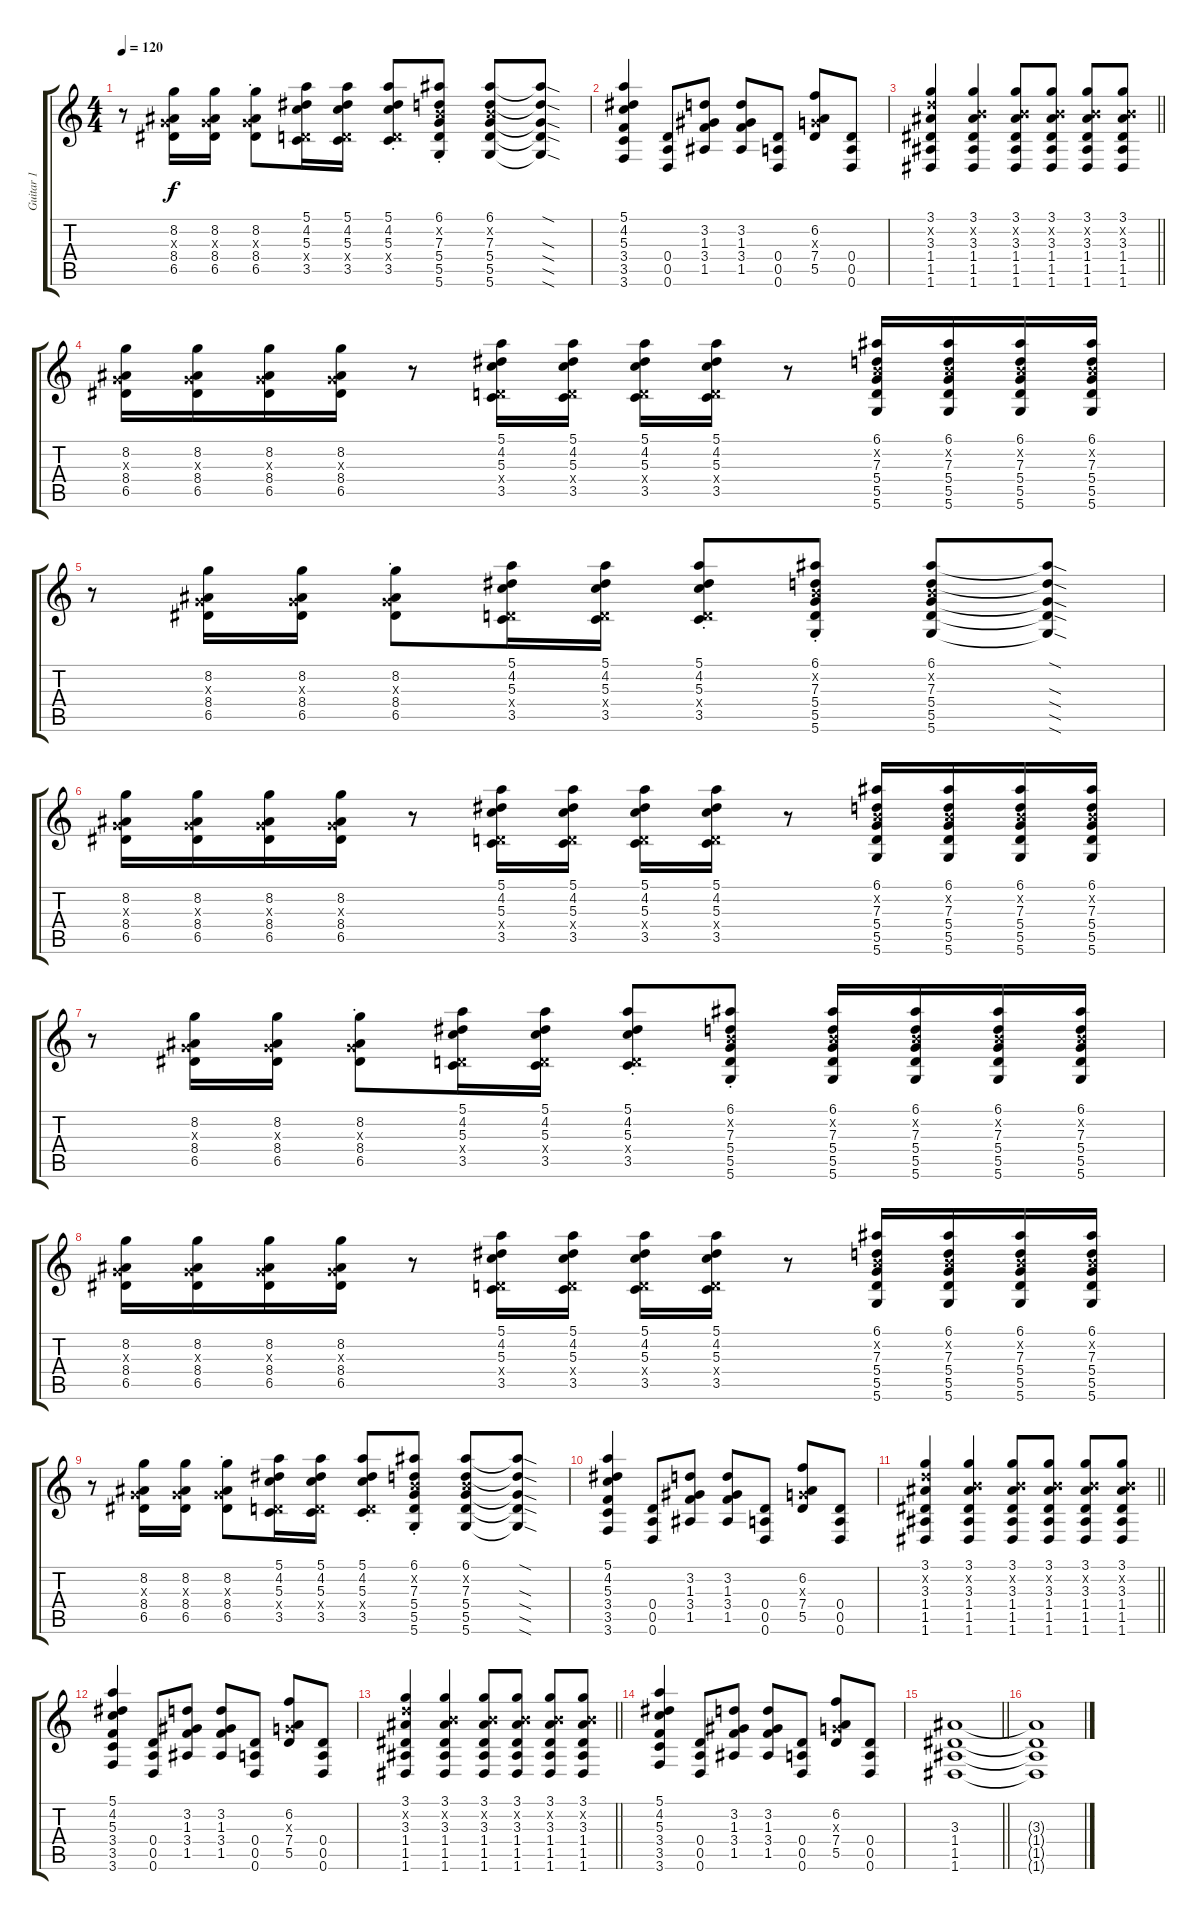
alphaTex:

\track ("Guitar 1" "Guitar 1") {instrument overdrivenguitar}
\staff {score tabs}
\tuning (E4 B3 G3 D3 A2 D2) {hide}
\ts (4 4)
\tempo 120
\clef g2
\ks c
r.8{dy f} (8.2 0.3{x} 8.4 6.5).16 (8.2 0.3{x} 8.4 6.5).16 (8.2{st} 0.3{x} 8.4{st} 6.5{st}).8 (5.1 4.2 5.3 0.4{x} 3.5).16 (5.1 4.2 5.3 0.4{x} 3.5).16 (5.1{st} 4.2{st} 5.3{st} 0.4{x} 3.5{st}).8 (6.1{st} 0.2{x} 7.3{st} 5.4{st} 5.5{st} 5.6{st}).8 (6.1 0.2{x} 7.3 5.4 5.5 5.6).8 (6.1{sod t} 7.3{sod t} 5.4{sod t} 5.5{sod t} 5.6{sod t}).8 |
(5.1 4.2 5.3 3.4 3.5 3.6).4 (0.4 0.5 0.6).8 (3.2 1.3 3.4 1.5).8 (3.2 1.3 3.4 1.5).8 (0.4 0.5 0.6).8 (6.2 0.3{x} 7.4 5.5).8 (0.4 0.5 0.6).8 |
\barLineRight lightlight
(3.1 3.2{x} 3.3 1.4 1.5 1.6).4 (3.1 0.2{x} 3.3 1.4 1.5 1.6).4 (3.1 0.2{x} 3.3 1.4 1.5 1.6).8 (3.1 0.2{x} 3.3 1.4 1.5 1.6).8 (3.1 0.2{x} 3.3 1.4 1.5 1.6).8 (3.1 0.2{x} 3.3 1.4 1.5 1.6).8 |
(8.2 0.3{x} 8.4 6.5).16 (8.2 0.3{x} 8.4 6.5).16 (8.2 0.3{x} 8.4 6.5).16 (8.2 0.3{x} 8.4 6.5).16 r.8 (5.1 4.2 5.3 0.4{x} 3.5).16 (5.1 4.2 5.3 0.4{x} 3.5).16 (5.1 4.2 5.3 0.4{x} 3.5).16 (5.1 4.2 5.3 0.4{x} 3.5).16 r.8 (6.1 0.2{x} 7.3 5.4 5.5 5.6).16 (6.1 0.2{x} 7.3 5.4 5.5 5.6).16 (6.1 0.2{x} 7.3 5.4 5.5 5.6).16 (6.1 0.2{x} 7.3 5.4 5.5 5.6).16 |
r.8 (8.2 0.3{x} 8.4 6.5).16 (8.2 0.3{x} 8.4 6.5).16 (8.2{st} 0.3{x} 8.4{st} 6.5{st}).8 (5.1 4.2 5.3 0.4{x} 3.5).16 (5.1 4.2 5.3 0.4{x} 3.5).16 (5.1{st} 4.2{st} 5.3{st} 0.4{x} 3.5{st}).8 (6.1{st} 0.2{x} 7.3{st} 5.4{st} 5.5{st} 5.6{st}).8 (6.1 0.2{x} 7.3 5.4 5.5 5.6).8 (6.1{sod t} 7.3{sod t} 5.4{sod t} 5.5{sod t} 5.6{sod t}).8 |
(8.2 0.3{x} 8.4 6.5).16 (8.2 0.3{x} 8.4 6.5).16 (8.2 0.3{x} 8.4 6.5).16 (8.2 0.3{x} 8.4 6.5).16 r.8 (5.1 4.2 5.3 0.4{x} 3.5).16 (5.1 4.2 5.3 0.4{x} 3.5).16 (5.1 4.2 5.3 0.4{x} 3.5).16 (5.1 4.2 5.3 0.4{x} 3.5).16 r.8 (6.1 0.2{x} 7.3 5.4 5.5 5.6).16 (6.1 0.2{x} 7.3 5.4 5.5 5.6).16 (6.1 0.2{x} 7.3 5.4 5.5 5.6).16 (6.1 0.2{x} 7.3 5.4 5.5 5.6).16 |
r.8 (8.2 0.3{x} 8.4 6.5).16 (8.2 0.3{x} 8.4 6.5).16 (8.2{st} 0.3{x} 8.4{st} 6.5{st}).8 (5.1 4.2 5.3 0.4{x} 3.5).16 (5.1 4.2 5.3 0.4{x} 3.5).16 (5.1{st} 4.2{st} 5.3{st} 0.4{x} 3.5{st}).8 (6.1{st} 0.2{x} 7.3{st} 5.4{st} 5.5{st} 5.6{st}).8 (6.1 0.2{x} 7.3 5.4 5.5 5.6).16 (6.1 0.2{x} 7.3 5.4 5.5 5.6).16 (6.1 0.2{x} 7.3 5.4 5.5 5.6).16 (6.1 0.2{x} 7.3 5.4 5.5 5.6).16 |
(8.2 0.3{x} 8.4 6.5).16 (8.2 0.3{x} 8.4 6.5).16 (8.2 0.3{x} 8.4 6.5).16 (8.2 0.3{x} 8.4 6.5).16 r.8 (5.1 4.2 5.3 0.4{x} 3.5).16 (5.1 4.2 5.3 0.4{x} 3.5).16 (5.1 4.2 5.3 0.4{x} 3.5).16 (5.1 4.2 5.3 0.4{x} 3.5).16 r.8 (6.1 0.2{x} 7.3 5.4 5.5 5.6).16 (6.1 0.2{x} 7.3 5.4 5.5 5.6).16 (6.1 0.2{x} 7.3 5.4 5.5 5.6).16 (6.1 0.2{x} 7.3 5.4 5.5 5.6).16 |
r.8 (8.2 0.3{x} 8.4 6.5).16 (8.2 0.3{x} 8.4 6.5).16 (8.2{st} 0.3{x} 8.4{st} 6.5{st}).8 (5.1 4.2 5.3 0.4{x} 3.5).16 (5.1 4.2 5.3 0.4{x} 3.5).16 (5.1{st} 4.2{st} 5.3{st} 0.4{x} 3.5{st}).8 (6.1{st} 0.2{x} 7.3{st} 5.4{st} 5.5{st} 5.6{st}).8 (6.1 0.2{x} 7.3 5.4 5.5 5.6).8 (6.1{sod t} 7.3{sod t} 5.4{sod t} 5.5{sod t} 5.6{sod t}).8 |
(5.1 4.2 5.3 3.4 3.5 3.6).4 (0.4 0.5 0.6).8 (3.2 1.3 3.4 1.5).8 (3.2 1.3 3.4 1.5).8 (0.4 0.5 0.6).8 (6.2 0.3{x} 7.4 5.5).8 (0.4 0.5 0.6).8 |
\barLineRight lightlight
(3.1 3.2{x} 3.3 1.4 1.5 1.6).4 (3.1 0.2{x} 3.3 1.4 1.5 1.6).4 (3.1 0.2{x} 3.3 1.4 1.5 1.6).8 (3.1 0.2{x} 3.3 1.4 1.5 1.6).8 (3.1 0.2{x} 3.3 1.4 1.5 1.6).8 (3.1 0.2{x} 3.3 1.4 1.5 1.6).8 |
(5.1 4.2 5.3 3.4 3.5 3.6).4 (0.4 0.5 0.6).8 (3.2 1.3 3.4 1.5).8 (3.2 1.3 3.4 1.5).8 (0.4 0.5 0.6).8 (6.2 0.3{x} 7.4 5.5).8 (0.4 0.5 0.6).8 |
\barLineRight lightlight
(3.1 3.2{x} 3.3 1.4 1.5 1.6).4 (3.1 0.2{x} 3.3 1.4 1.5 1.6).4 (3.1 0.2{x} 3.3 1.4 1.5 1.6).8 (3.1 0.2{x} 3.3 1.4 1.5 1.6).8 (3.1 0.2{x} 3.3 1.4 1.5 1.6).8 (3.1 0.2{x} 3.3 1.4 1.5 1.6).8 |
(5.1 4.2 5.3 3.4 3.5 3.6).4 (0.4 0.5 0.6).8 (3.2 1.3 3.4 1.5).8 (3.2 1.3 3.4 1.5).8 (0.4 0.5 0.6).8 (6.2 0.3{x} 7.4 5.5).8 (0.4 0.5 0.6).8 |
\barLineRight lightlight
(3.3 1.4 1.5 1.6).1{volume 0} |
(3.3{t} 1.4{t} 1.5{t} 1.6{t}).1
